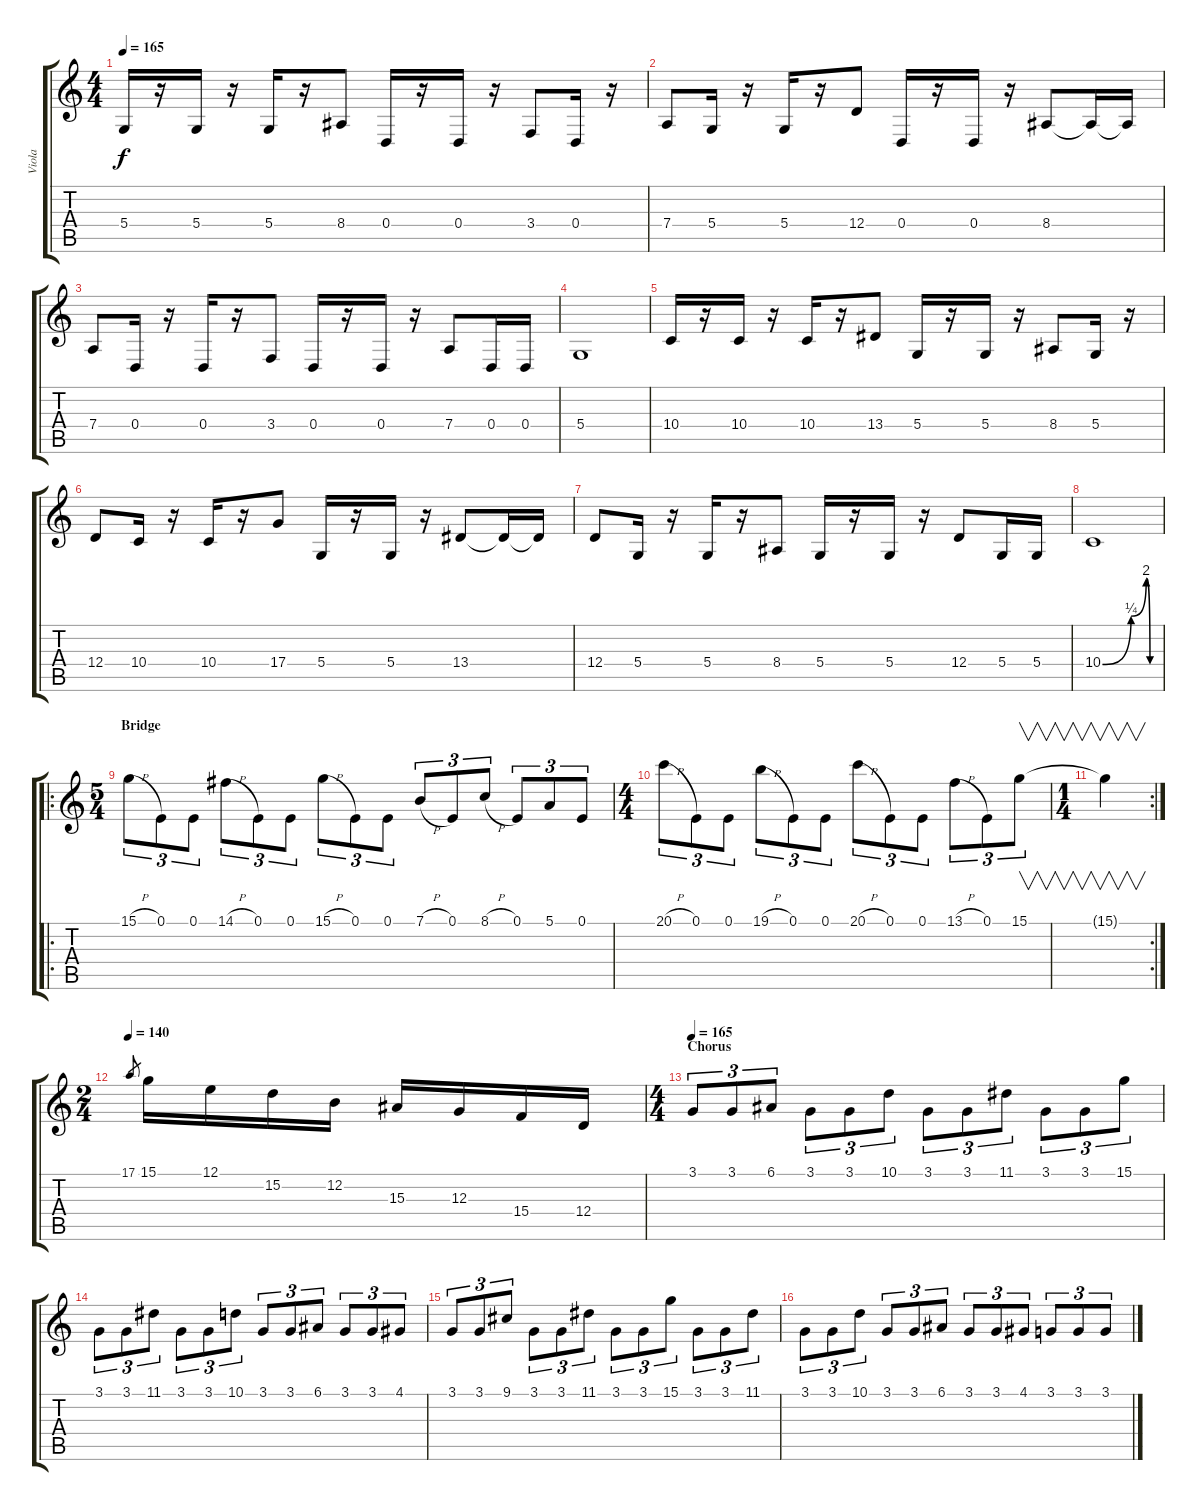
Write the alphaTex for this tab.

\track ("Viola" "Viola") {instrument viola}
\staff {score tabs}
\tuning (E4 B3 G3 D3 A2 E2) {hide}
\ts (4 4)
\tempo 165
\clef g2
\ks c
5.4.16{dy f} r.16 5.4.16 r.16 5.4.16 r.16 8.4.8 0.4.16 r.16 0.4.16 r.16 3.4.8 0.4.16 r.16 |
7.4.8 5.4.16 r.16 5.4.16 r.16 12.4.8 0.4.16 r.16 0.4.16 r.16 8.4.8 8.4{t}.16 8.4{t}.16 |
7.4.8 0.4.16 r.16 0.4.16 r.16 3.4.8 0.4.16 r.16 0.4.16 r.16 7.4.8 0.4.16 0.4.16 |
5.4.1 |
10.4.16 r.16 10.4.16 r.16 10.4.16 r.16 13.4.8 5.4.16 r.16 5.4.16 r.16 8.4.8 5.4.16 r.16 |
12.4.8 10.4.16 r.16 10.4.16 r.16 17.4.8 5.4.16 r.16 5.4.16 r.16 13.4.8 13.4{t}.16 13.4{t}.16 |
12.4.8 5.4.16 r.16 5.4.16 r.16 8.4.8 5.4.16 r.16 5.4.16 r.16 12.4.8 5.4.16 5.4.16 |
10.4{be (custom 0 0 30 1 46 8 50 0 60 0)}.1 |
\ro
\ts (5 4)
\section ("" "Bridge")
15.1{h}.8{tu (3 2)} 0.1.8{tu (3 2)} 0.1.8{tu (3 2)} 14.1{h}.8{tu (3 2)} 0.1.8{tu (3 2)} 0.1.8{tu (3 2)} 15.1{h}.8{tu (3 2)} 0.1.8{tu (3 2)} 0.1.8{tu (3 2)} 7.1{h}.8{tu (3 2)} 0.1.8{tu (3 2)} 8.1{h}.8{tu (3 2)} 0.1.8{tu (3 2)} 5.1.8{tu (3 2)} 0.1.8{tu (3 2)} |
\ts (4 4)
20.1{h}.8{tu (3 2)} 0.1.8{tu (3 2)} 0.1.8{tu (3 2)} 19.1{h}.8{tu (3 2)} 0.1.8{tu (3 2)} 0.1.8{tu (3 2)} 20.1{h}.8{tu (3 2)} 0.1.8{tu (3 2)} 0.1.8{tu (3 2)} 13.1{h}.8{tu (3 2)} 0.1.8{tu (3 2)} 15.1.8{v tu (3 2)} |
\rc 2
\ts (1 4)
15.1{t}.4{v} |
\ts (2 4)
\tempo 140
17.1.8{gr} 15.1.16 12.1.16 15.2.16 12.2.16 15.3.16 12.3.16 15.4.16 12.4.16 |
\ts (4 4)
\section ("" "Chorus")
\tempo 165
3.1.8{tu (3 2)} 3.1.8{tu (3 2)} 6.1.8{tu (3 2)} 3.1.8{tu (3 2)} 3.1.8{tu (3 2)} 10.1.8{tu (3 2)} 3.1.8{tu (3 2)} 3.1.8{tu (3 2)} 11.1.8{tu (3 2)} 3.1.8{tu (3 2)} 3.1.8{tu (3 2)} 15.1.8{tu (3 2)} |
3.1.8{tu (3 2)} 3.1.8{tu (3 2)} 11.1.8{tu (3 2)} 3.1.8{tu (3 2)} 3.1.8{tu (3 2)} 10.1.8{tu (3 2)} 3.1.8{tu (3 2)} 3.1.8{tu (3 2)} 6.1.8{tu (3 2)} 3.1.8{tu (3 2)} 3.1.8{tu (3 2)} 4.1.8{tu (3 2)} |
3.1.8{tu (3 2)} 3.1.8{tu (3 2)} 9.1.8{tu (3 2)} 3.1.8{tu (3 2)} 3.1.8{tu (3 2)} 11.1.8{tu (3 2)} 3.1.8{tu (3 2)} 3.1.8{tu (3 2)} 15.1.8{tu (3 2)} 3.1.8{tu (3 2)} 3.1.8{tu (3 2)} 11.1.8{tu (3 2)} |
3.1.8{tu (3 2)} 3.1.8{tu (3 2)} 10.1.8{tu (3 2)} 3.1.8{tu (3 2)} 3.1.8{tu (3 2)} 6.1.8{tu (3 2)} 3.1.8{tu (3 2)} 3.1.8{tu (3 2)} 4.1.8{tu (3 2)} 3.1.8{tu (3 2)} 3.1.8{tu (3 2)} 3.1.8{tu (3 2)}
